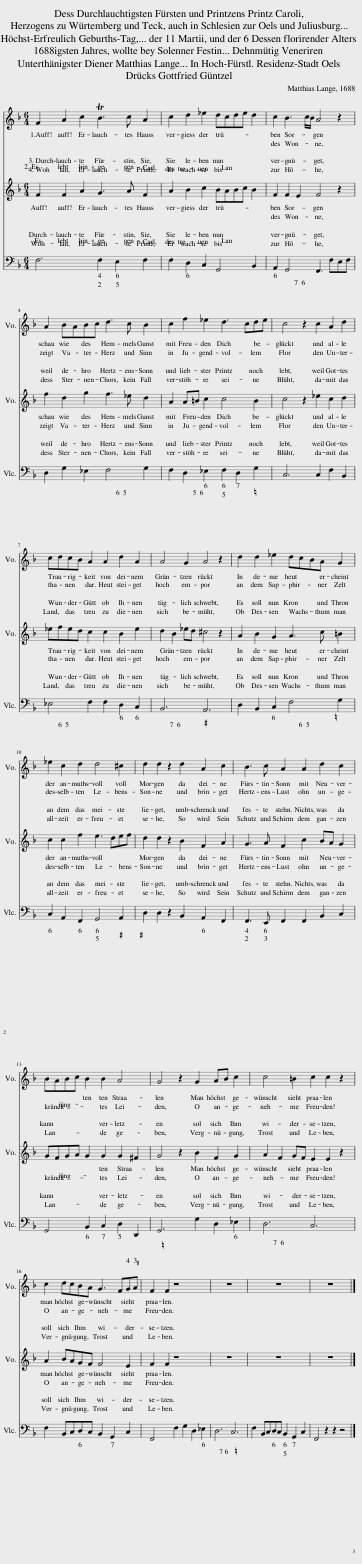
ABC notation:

X:1
%%score 1 2 3
L:1/8
M:6/4
I:linebreak $
K:F
V:1 treble
V:2 treble
V:3 bass
V:1
 F2 A2 c2 TB3 c A2 | c2 d2 _e2 dcde d2 | c2 B3 c/B/ A4 z2 |$ A2 BABc d3 c B2 | c2 f2 _e2 d3 cde | %5
 c4 z2 c2 A2 d2 |$ cdcB A2 A2 d2 A2 | A4 G2 A4 z2 | d2 d2 _e2 dcBA G2 |$ _e2 c2 d2 d4 ^c2 | %10
 d2 d2 z2 d2 A2 c2 | B3 c A2 A2 d2 c2 |$ BABc B2 B2 A4 | G4 z2 G2 AB c2 | c4 =B2 c2 c2 z2 |$ %15
 c2 dcBA G3 FGA | F2 F2 z8 | z12 | z12 | z12 |] %20
V:2
 F2 F2 A2 G3 A F2 | A2 B2 c2 BABc B2 | F2 F2 E2 F4 z2 |$ f2 d2 g2 f3 _e d2 | A2 A=B c2 c4 B2 | %5
 c4 z2 _e2 c2 d2 |$ _efed c2 c2 B2 e2 | d2 B2 _ed ^c4 z2 | A2 B2 G2 A3 c =B2 |$ c2 c2 f2 e3 def | %10
 d2 d2 z2 B2 F2 A2 | G3 A F2 c2 BA G2 |$ GFGA G2 G2 G2 ^F2 | G4 z2 B2 F2 G2 | A2 F2 GF E2 E2 z2 |$ %15
 A2 BAGF F4 E2 | F2 F2 z8 | z12 | z12 | z12 |] %20
V:3
 F,6 F,2 E,2 F,2 | F,2 D,2 C,2 G,,4 B,,2 | A,,2 G,,4 F,,3 F,E,F, |$ D,2 G,2 _E,2 F,4 G,2 | F,2 D,2 _E,2 F,2 D,2 G,2 | %5
 C,6 C,2 F,2 B,,2 |$ _E,4 F,2 F,2 D,2 C,2 | B,,6 A,,6 | D,2 B,,2 C,2 F,4 G,2 |$ C,2 A,,2 F,,2 G,,4 A,,2 | %10
 D,2 D,2 z2 B,,2 A,,2 F,,2 | F,,3 E,, F,,2 F,,2 B,,2 C,2 |$ G,,4 B,,2 C,2 D,2 D,,2 | G,,6 G,2 D,2 _E,2 | D,6 C,6 |$ %15
 F,2 B,,C,D,C, B,,2 G,,2 C,2 | F,,4 F,2 G,2 D,2 _E,2 | D,6 C,6 | F,2 B,,C,D,C, B,,2 G,,2 C,2 | F,,4 z2 z2 z4 |] %20
